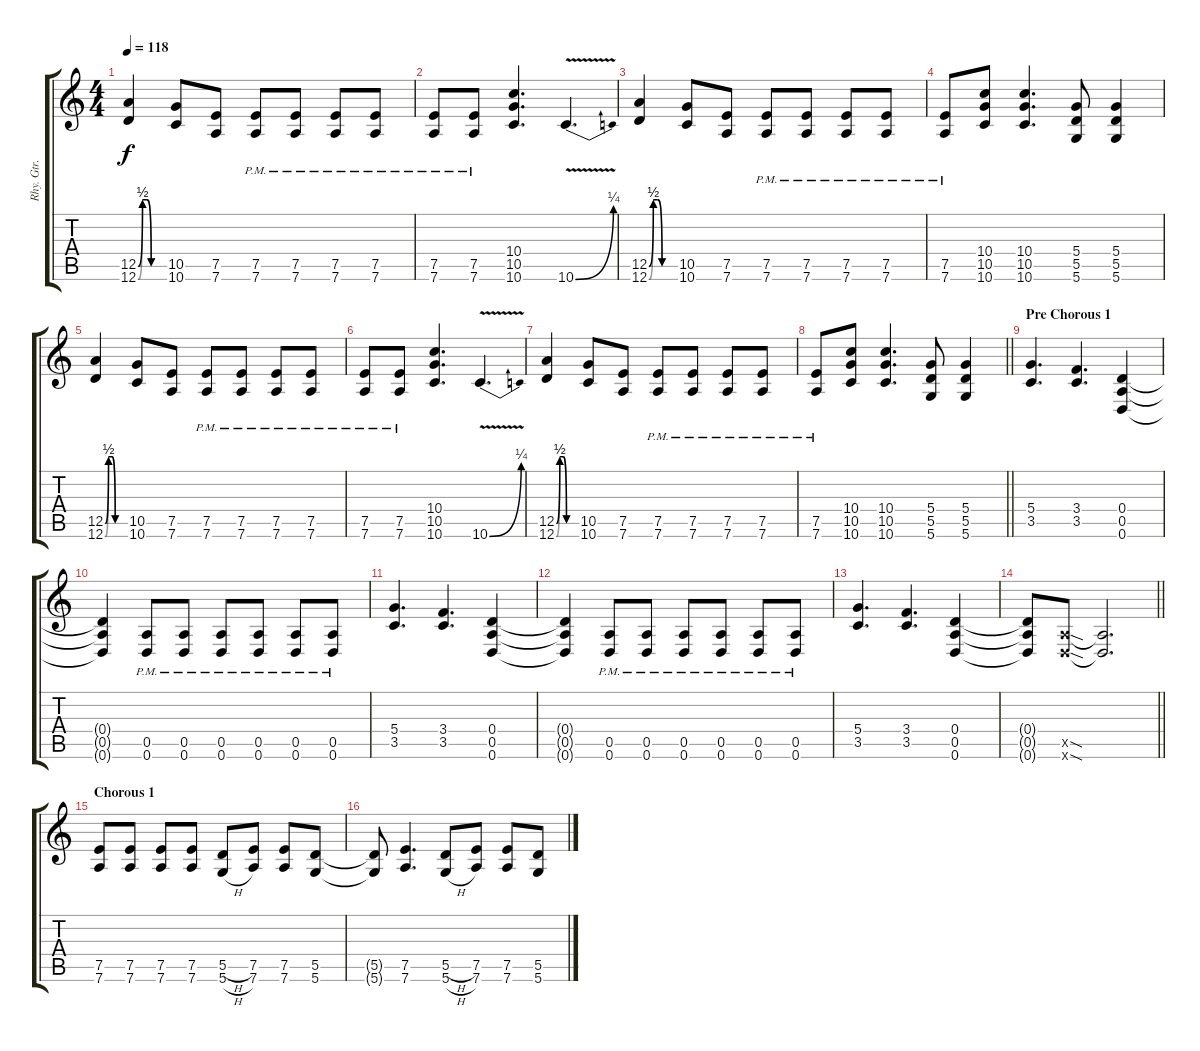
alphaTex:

\track ("Rhy. Gtr. 2" "Rhy. Gtr. ") {instrument distortionguitar}
\staff {score tabs}
\tuning (E4 B3 G3 D3 A2 D2) {hide}
\ts (4 4)
\tempo 118
\clef g2
\ks c
(12.5{be (custom 0 0 10 2 20 2 30 0 60 0)} 12.6{be (custom 0 0 10 2 20 2 30 0 60 0)}).4{dy f} (10.5 10.6).8 (7.5 7.6).8 (7.5{pm} 7.6{pm}).8 (7.5{pm} 7.6{pm}).8 (7.5{pm} 7.6{pm}).8 (7.5{pm} 7.6{pm}).8 |
(7.5{pm} 7.6{pm}).8 (7.5{pm} 7.6{pm}).8 (10.4 10.5 10.6).4{d} 10.6{be (bend 0 0 60 1) v}.4{d} |
(12.5{be (custom 0 0 10 2 20 2 30 0 60 0)} 12.6{be (custom 0 0 10 2 20 2 30 0 60 0)}).4 (10.5 10.6).8 (7.5 7.6).8 (7.5{pm} 7.6{pm}).8 (7.5{pm} 7.6{pm}).8 (7.5{pm} 7.6{pm}).8 (7.5{pm} 7.6{pm}).8 |
(7.5{pm} 7.6{pm}).8 (10.4 10.5 10.6).8 (10.4 10.5 10.6).4{d} (5.4 5.5 5.6).8 (5.4 5.5 5.6).4 |
(12.5{be (custom 0 0 10 2 20 2 30 0 60 0)} 12.6{be (custom 0 0 10 2 20 2 30 0 60 0)}).4 (10.5 10.6).8 (7.5 7.6).8 (7.5{pm} 7.6{pm}).8 (7.5{pm} 7.6{pm}).8 (7.5{pm} 7.6{pm}).8 (7.5{pm} 7.6{pm}).8 |
(7.5{pm} 7.6{pm}).8 (7.5{pm} 7.6{pm}).8 (10.4 10.5 10.6).4{d} 10.6{be (bend 0 0 60 1) v}.4{d} |
(12.5{be (custom 0 0 10 2 20 2 30 0 60 0)} 12.6{be (custom 0 0 10 2 20 2 30 0 60 0)}).4 (10.5 10.6).8 (7.5 7.6).8 (7.5{pm} 7.6{pm}).8 (7.5{pm} 7.6{pm}).8 (7.5{pm} 7.6{pm}).8 (7.5{pm} 7.6{pm}).8 |
\barLineRight lightlight
(7.5{pm} 7.6{pm}).8 (10.4 10.5 10.6).8 (10.4 10.5 10.6).4{d} (5.4 5.5 5.6).8 (5.4 5.5 5.6).4 |
\section ("" "Pre Chorous 1")
(5.4 3.5).4{d} (3.4 3.5).4{d} (0.4 0.5 0.6).4 |
(0.4{t} 0.5{t} 0.6{t}).4 (0.5{pm} 0.6{pm}).8 (0.5{pm} 0.6{pm}).8 (0.5{pm} 0.6{pm}).8 (0.5{pm} 0.6{pm}).8 (0.5{pm} 0.6{pm}).8 (0.5{pm} 0.6{pm}).8 |
(5.4 3.5).4{d} (3.4 3.5).4{d} (0.4 0.5 0.6).4 |
(0.4{t} 0.5{t} 0.6{t}).4 (0.5{pm} 0.6{pm}).8 (0.5{pm} 0.6{pm}).8 (0.5{pm} 0.6{pm}).8 (0.5{pm} 0.6{pm}).8 (0.5{pm} 0.6{pm}).8 (0.5{pm} 0.6{pm}).8 |
(5.4 3.5).4{d} (3.4 3.5).4{d} (0.4 0.5 0.6).4 |
\barLineRight lightlight
(0.4{t} 0.5{t} 0.6{t}).8 (0.5{sod x} 0.6{sod x}).8{volume 12} (0.5{t} 0.6{t}).2{d} |
\section ("" "Chorous 1")
(7.5 7.6).8{volume 5} (7.5 7.6).8 (7.5 7.6).8 (7.5 7.6).8 (5.5{h} 5.6{h}).8 (7.5 7.6).8 (7.5 7.6).8 (5.5 5.6).8 |
(5.5{t} 5.6{t}).8 (7.5 7.6).4{d} (5.5{h} 5.6{h}).8 (7.5 7.6).8 (7.5 7.6).8 (5.5 5.6).8
